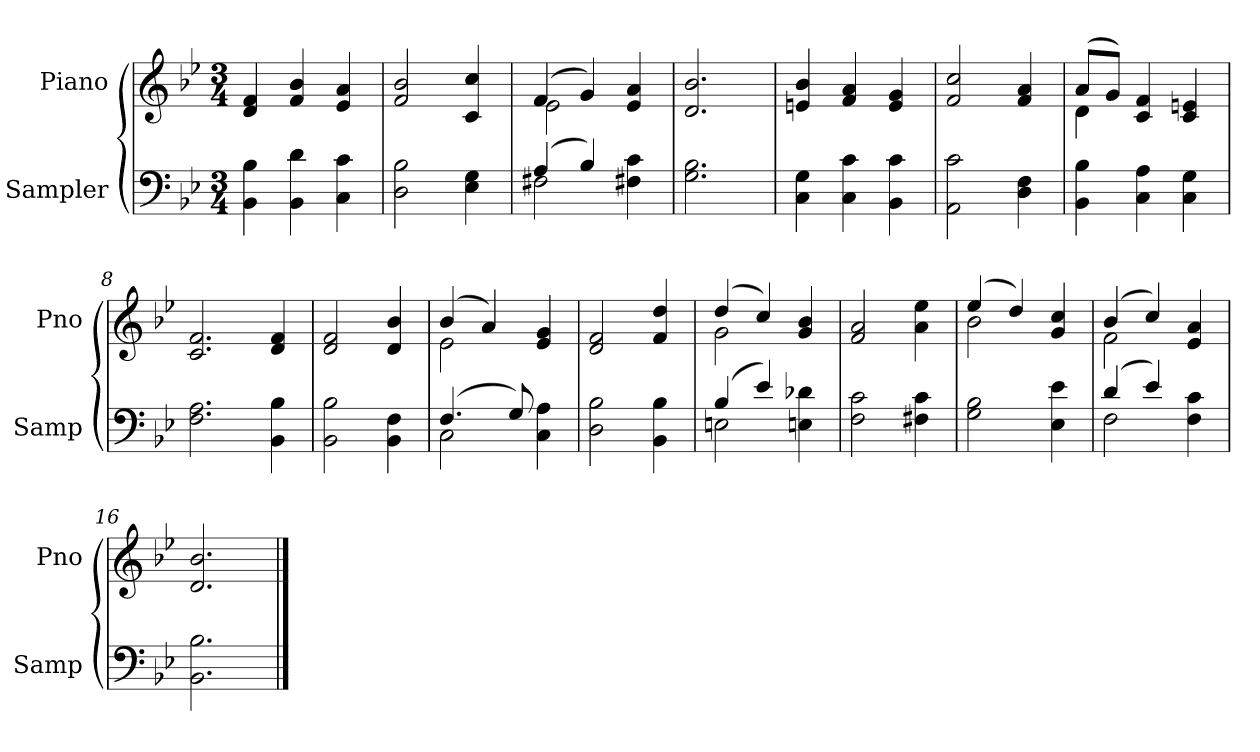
**kern	**kern
*part2	*part1
*staff2	*staff1
*I"Sampler	*I"Piano
*I'Samp	*I'Pno
*clefF4	*clefG2
*k[b-e-]	*k[b-e-]
*B-:	*B-:
*M3/4	*M3/4
=1	=1
4BB- 4B-	4d 4f
4BB- 4d	4f 4b-
4C 4c	4e- 4a
=2	=2
2D 2B-	2f 2b-
4E- 4G	4c 4cc
=3	=3
*^	*^
(4A/	2F#	(4f/	2e-
4B-/)	.	4g/)	.
4F#X 4c	4ryy	4e- 4a	4ryy
*v	*v	*	*
*	*v	*v
=4	=4
2.G 2.B-	2.d 2.b-
=5	=5
4C 4G	4en 4b-
4C 4c	4f 4a
4BB- 4c	4e 4g
=6	=6
2AA 2c	2f 2cc
4D 4F	4f 4a
=7	=7
*	*^
4BB- 4B-	(8a/L	4d
.	8g/J)	.
4C 4A	4c 4f	2ryy
4C 4G	4c 4en	.
*	*v	*v
=8	=8
2.F 2.A	2.c 2.f
4BB- 4B-	4d 4f
=9	=9
2BB- 2B-	2d/ 2f/
4BB- 4F	4d/ 4b-/
=10	=10
*^	*^
(4.F/	2C	(4b-/	2e-
.	.	4a/)	.
8G/)	.	.	.
4C 4A	4ryy	4e- 4g	4ryy
*v	*v	*	*
*	*v	*v
=11	=11
2D 2B-	2d/ 2f/
4BB- 4B-	4f/ 4dd/
=12	=12
*^	*^
(4B-/	2E	(4dd/	2g
4e-/)	.	4cc/)	.
4En 4d-X	4ryy	4g 4b-	4ryy
*v	*v	*	*
*	*v	*v
=13	=13
2F 2c	2f 2a
4F#X 4c	4a 4ee-
=14	=14
*	*^
2G 2B-	(4ee-/	2b-
.	4dd/)	.
4E- 4e-	4g/ 4cc/	4ryy
=15	=15	=15
*^	*	*
(4d/	2F	(4b-/	2f
4e-/)	.	4cc/)	.
4F 4c	4ryy	4e-/ 4a/	4ryy
*v	*v	*	*
*	*v	*v
=16	=16
2.BB- 2.B-	2.d/ 2.b-/
==	==
*-	*-
